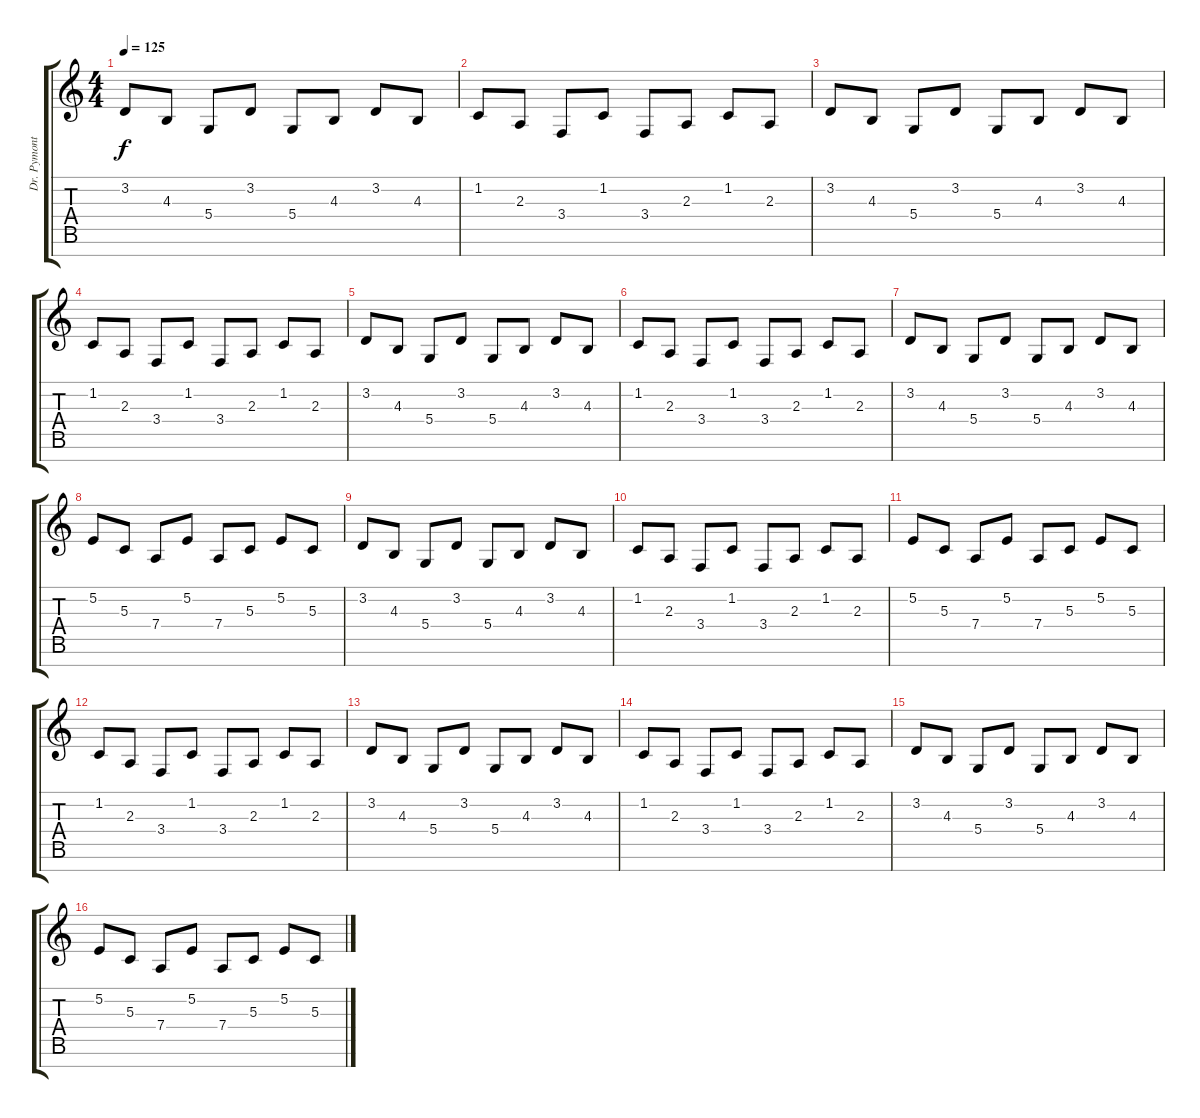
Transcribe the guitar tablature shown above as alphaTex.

\track ("Dr. Pymonte" "Dr. Pymont") {instrument orchestralharp}
\staff {score tabs}
\tuning (E4 B3 G3 D3 A2 E2 B1) {hide}
\ts (4 4)
\tempo 125
\clef g2
\ks c
3.2.8{dy f} 4.3.8 5.4.8 3.2.8 5.4.8 4.3.8 3.2.8 4.3.8 |
1.2.8 2.3.8 3.4.8 1.2.8 3.4.8 2.3.8 1.2.8 2.3.8 |
3.2.8 4.3.8 5.4.8 3.2.8 5.4.8 4.3.8 3.2.8 4.3.8 |
1.2.8{volume 9} 2.3.8 3.4.8 1.2.8 3.4.8 2.3.8 1.2.8 2.3.8 |
3.2.8 4.3.8 5.4.8 3.2.8 5.4.8 4.3.8 3.2.8 4.3.8 |
1.2.8 2.3.8 3.4.8 1.2.8 3.4.8 2.3.8 1.2.8 2.3.8 |
3.2.8 4.3.8 5.4.8 3.2.8 5.4.8 4.3.8 3.2.8 4.3.8 |
5.2.8 5.3.8 7.4.8 5.2.8 7.4.8 5.3.8 5.2.8 5.3.8 |
3.2.8 4.3.8 5.4.8 3.2.8 5.4.8 4.3.8 3.2.8 4.3.8 |
1.2.8 2.3.8 3.4.8 1.2.8 3.4.8 2.3.8 1.2.8 2.3.8 |
5.2.8{volume 12} 5.3.8 7.4.8 5.2.8 7.4.8 5.3.8 5.2.8 5.3.8 |
1.2.8 2.3.8 3.4.8 1.2.8 3.4.8 2.3.8 1.2.8 2.3.8 |
3.2.8 4.3.8 5.4.8 3.2.8 5.4.8 4.3.8 3.2.8 4.3.8 |
1.2.8 2.3.8 3.4.8 1.2.8 3.4.8 2.3.8 1.2.8 2.3.8 |
3.2.8 4.3.8 5.4.8 3.2.8 5.4.8 4.3.8 3.2.8 4.3.8 |
5.2.8 5.3.8 7.4.8 5.2.8 7.4.8 5.3.8 5.2.8 5.3.8
